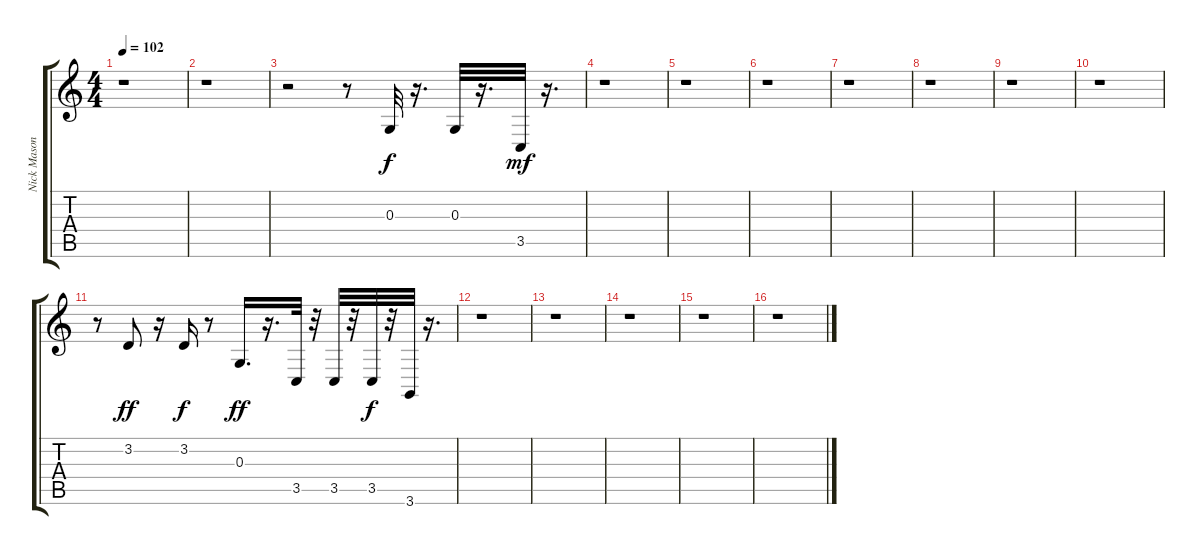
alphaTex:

\track ("Nick Mason / Gary Wallis" "Nick Mason") {instrument melodictom}
\staff {score tabs}
\tuning (E4 B3 G3 D3 A2 E2) {hide}
\ts (4 4)
\tempo 102
\clef g2
\ks c
r.1{dy ff} |
r.1 |
r.2 r.8 0.3.32{dy f} r.16{d} 0.3.32 r.16{d} 3.5.32{dy mf} r.16{d} |
r.1 |
r.1 |
r.1 |
r.1 |
r.1 |
r.1 |
r.1 |
r.8 3.2.8{dy ff} r.16 3.2.16{dy f} r.8 0.3.16{d dy ff} r.16{d} 3.5.32 r.32 3.5.32 r.32 3.5.32{dy f} r.32 3.6.32 r.16{d} |
r.1 |
r.1 |
r.1 |
r.1 |
r.1
